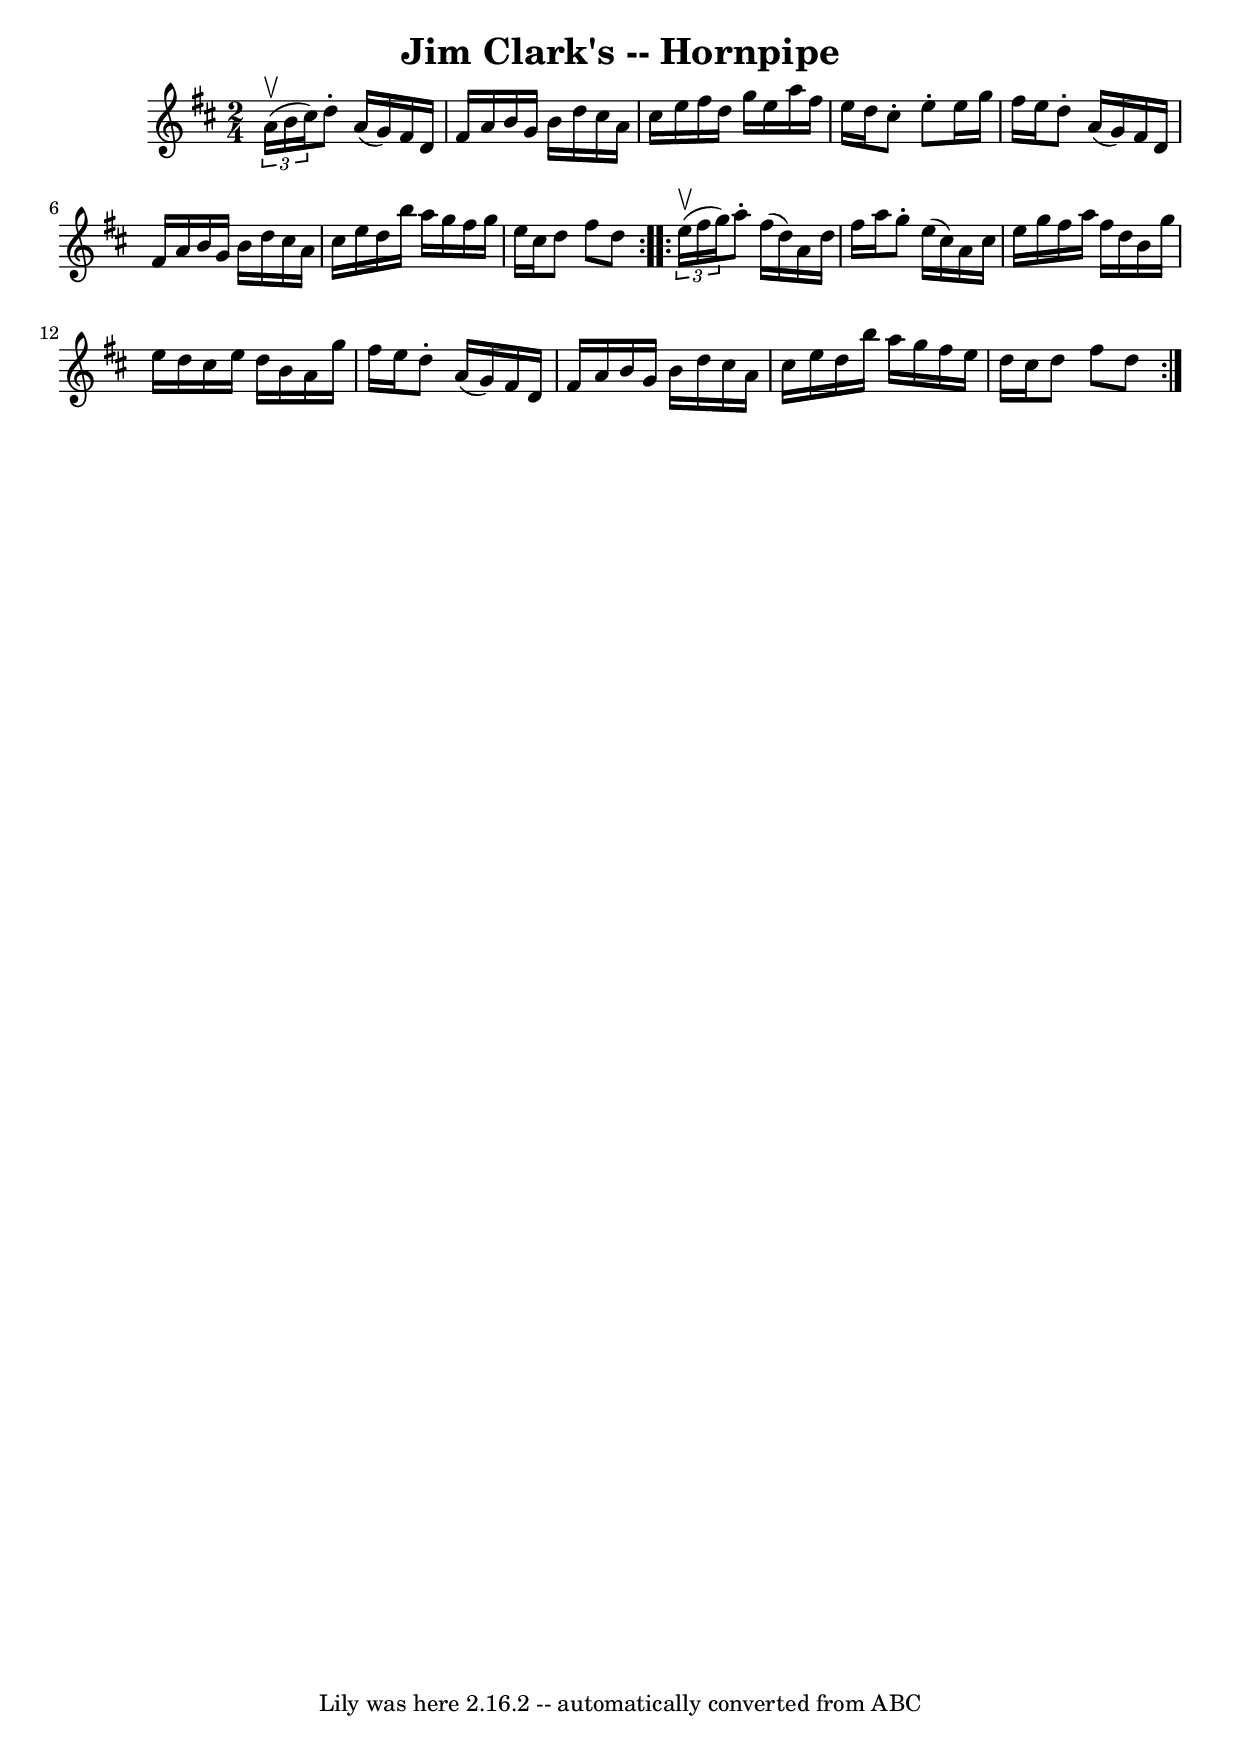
\version "2.7.40"
\include "Mammoth.ily"
\header {
	%% book = "Cole's 1000 Fiddle Tunes"
	crossRefNumber = "1"
	footnotes = ""
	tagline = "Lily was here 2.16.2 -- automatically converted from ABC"
	title = "Jim Clark's -- Hornpipe"
}
voicedefault =  {


\repeat volta 2 {
\time 2/4 \key d \major   \times 2/3 { a'16 (^\upbow b'16 cis''16) } 
|
 d''8 -. a'16 (g'16) fis'16 d'16 fis'16 a'16  
|
 b'16 g'16 b'16 d''16 cis''16 a'16 cis''16 e''16 
 |
 fis''16 d''16 g''16 e''16 a''16 fis''16 e''16    
d''16  |
 cis''8 -. e''8 -. e''16 g''16 fis''16 e''16  
|
 d''8 -. a'16 (g'16) fis'16 d'16 fis'16 a'16  
|
 b'16 g'16 b'16 d''16 cis''16 a'16 cis''16 e''16 
 |
 d''16 b''16 a''16 g''16 fis''16 g''16 e''16    
cis''16  |
 d''8 fis''8 d''8  }     \repeat volta 2 {   
\times 2/3 { e''16 (^\upbow fis''16 g''16) } |
 a''8 -.   
fis''16 (d''16) a'16 d''16 fis''16 a''16  |
 g''8 -.   
e''16 (cis''16) a'16 cis''16 e''16 g''16  |
 fis''16   
 a''16 fis''16 d''16 b'16 g''16 e''16 d''16  |
   
cis''16 e''16 d''16 b'16 a'16 g''16 fis''16 e''16  
|
 d''8 -. a'16 (g'16) fis'16 d'16 fis'16 a'16  
|
 b'16 g'16 b'16 d''16 cis''16 a'16 cis''16 e''16 
 |
 d''16 b''16 a''16 g''16 fis''16 e''16 d''16    
cis''16  |
 d''8 fis''8 d''8  }   
}

\score{
    <<

	\context Staff="default"
	{
	    \voicedefault 
	}

    >>
	\layout {
	}
	\midi {}
}
